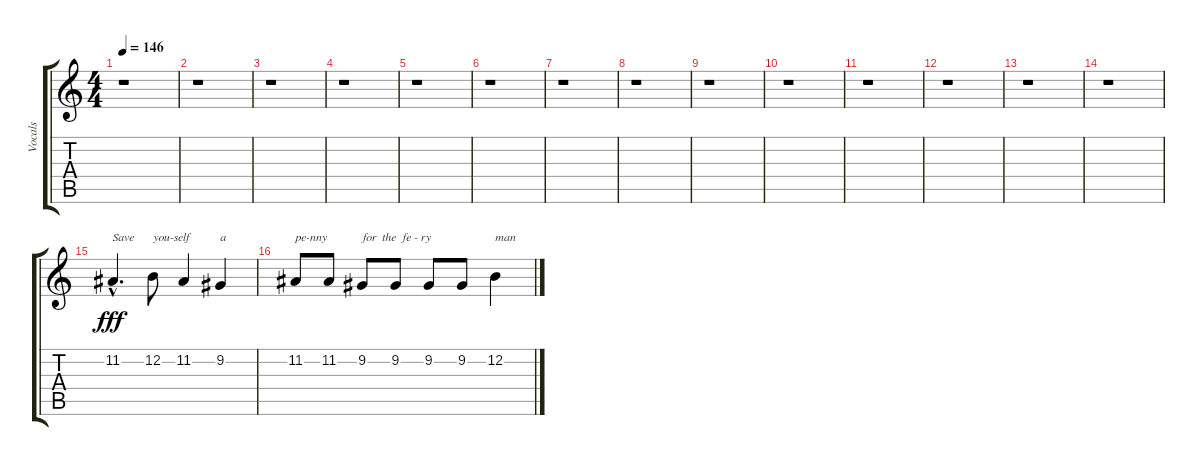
\track ("Vocals" "Vocals") {instrument synthvoice}
\staff {score tabs}
\tuning (E4 B3 G3 D3 A2 E2) {hide}
\ts (4 4)
\tempo 146
\clef g2
\ks c
r.1{dy fff} |
r.1 |
r.1 |
r.1 |
r.1 |
r.1 |
r.1 |
r.1 |
r.1 |
r.1 |
r.1 |
r.1 |
r.1 |
r.1 |
11.2{hac}.4{d txt "Save"} 12.2.8{txt "you-self"} 11.2.4 9.2.4{txt "a"} |
11.2.8{txt "pe-nny"} 11.2.8 9.2.8{txt "for  the  fe - ry"} 9.2.8 9.2.8 9.2.8 12.2.4{txt "man"}
